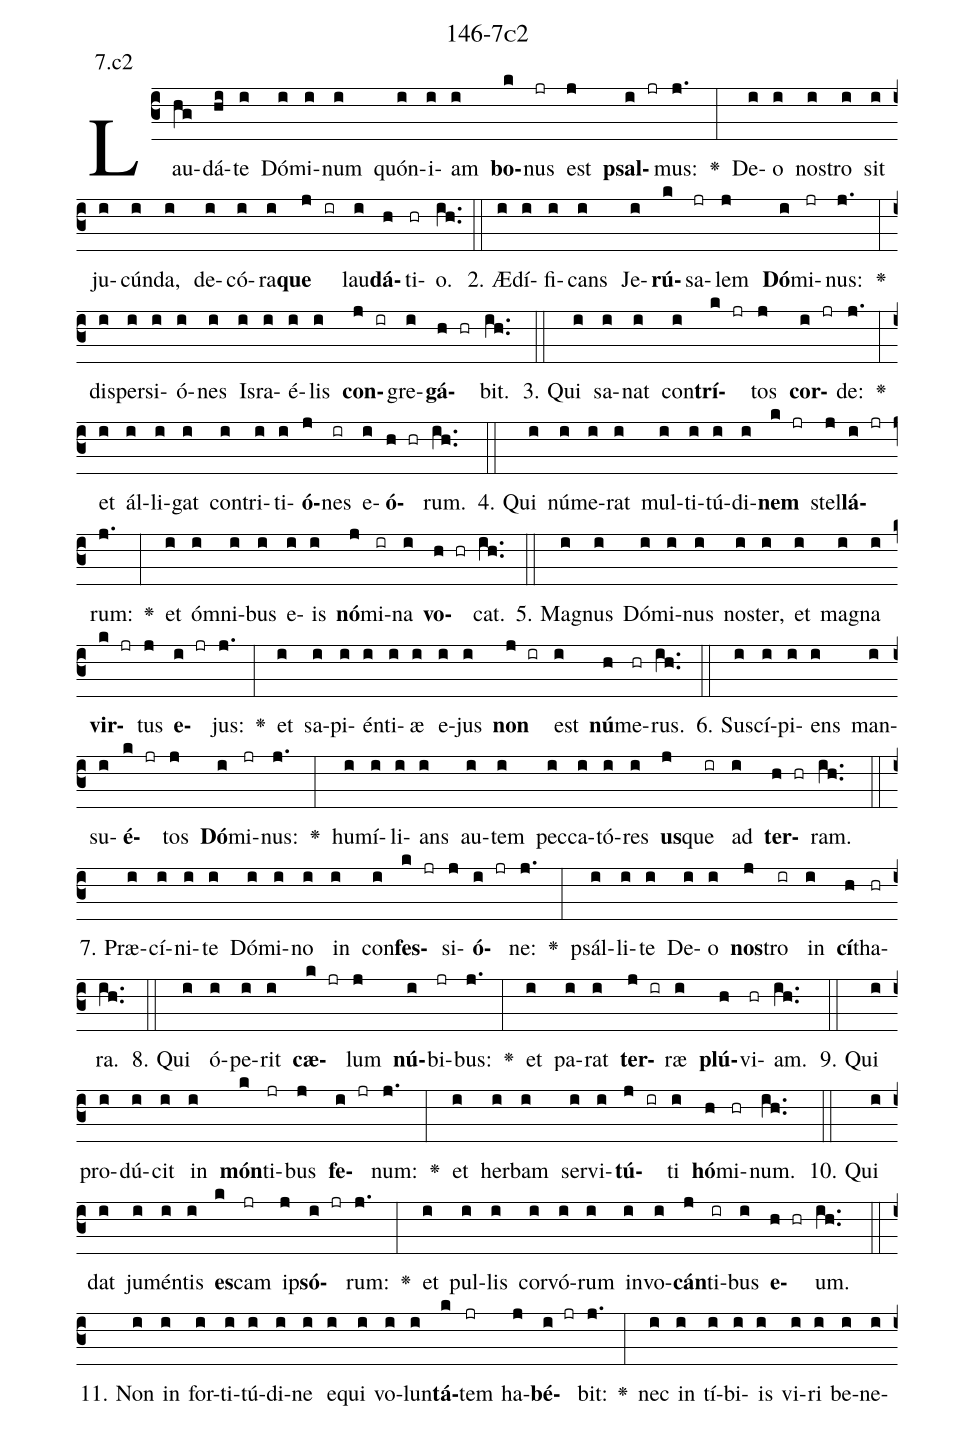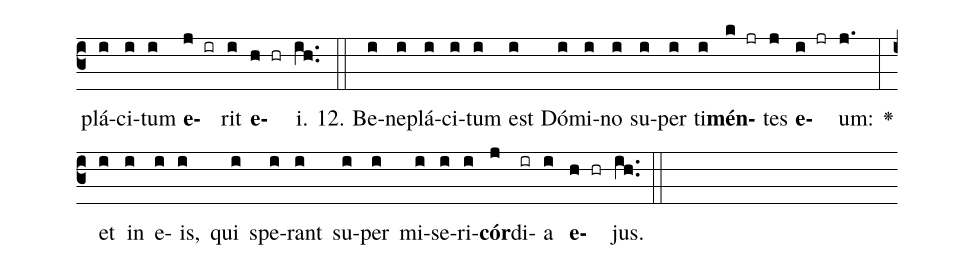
name: 146-7c2;
annotation: 7.c2;
%%
(c3)Lau(hg)dá(hi)te(i) Dó(i)mi(i)num(i) quón(i)i(i)am(i) <b>bo</b>(k)nus(jr) est(j) <b>psal</b>(i jr)mus:(j.) <v>\greheightstar</v>(:) De(i)o(i) nos(i)tro(i) sit(i) ju(i)cún(i)da,(i) de(i)có(i)ra(i)<b>que</b>(j ir) lau(i)<b>dá</b>(h)ti(hr)o.(ih..) (::)
2. Æ(i)dí(i)fi(i)cans(i) Je(i)<b>rú</b>(k)sa(jr)lem(j) <b>Dó</b>(i)mi(jr)nus:(j.) <v>\greheightstar</v>(:) di(i)sper(i)si(i)ó(i)nes(i) Is(i)ra(i)é(i)lis(i) <b>con</b>(j ir)gre(i)<b>gá</b>(h hr)bit.(ih..) (::)
3. Qui(i) sa(i)nat(i) con(i)<b>trí</b>(k jr)tos(j) <b>cor</b>(i jr)de:(j.) <v>\greheightstar</v>(:) et(i) ál(i)li(i)gat(i) con(i)tri(i)ti(i)<b>ó</b>(j)nes(ir) e(i)<b>ó</b>(h hr)rum.(ih..) (::)
4. Qui(i) nú(i)me(i)rat(i) mul(i)ti(i)tú(i)di(i)<b>nem</b>(k jr) stel(j)<b>lá</b>(i jr)rum:(j.) <v>\greheightstar</v>(:) et(i) óm(i)ni(i)bus(i) e(i)is(i) <b>nó</b>(j)mi(ir)na(i) <b>vo</b>(h hr)cat.(ih..) (::)
5. Ma(i)gnus(i) Dó(i)mi(i)nus(i) nos(i)ter,(i) et(i) ma(i)gna(i) <b>vir</b>(k jr)tus(j) <b>e</b>(i jr)jus:(j.) <v>\greheightstar</v>(:) et(i) sa(i)pi(i)én(i)ti(i)æ(i) e(i)jus(i) <b>non</b>(j ir) est(i) <b>nú</b>(h)me(hr)rus.(ih..) (::)
6. Su(i)scí(i)pi(i)ens(i) man(i)su(i)<b>é</b>(k jr)tos(j) <b>Dó</b>(i)mi(jr)nus:(j.) <v>\greheightstar</v>(:) hu(i)mí(i)li(i)ans(i) au(i)tem(i) pec(i)ca(i)tó(i)res(i) <b>us</b>(j)que(ir) ad(i) <b>ter</b>(h hr)ram.(ih..) (::)
7. Præ(i)cí(i)ni(i)te(i) Dó(i)mi(i)no(i) in(i) con(i)<b>fes</b>(k jr)si(j)<b>ó</b>(i jr)ne:(j.) <v>\greheightstar</v>(:) psál(i)li(i)te(i) De(i)o(i) <b>nos</b>(j)tro(ir) in(i) <b>cí</b>(h)tha(hr)ra.(ih..) (::)
8. Qui(i) ó(i)pe(i)rit(i) <b>cæ</b>(k jr)lum(j) <b>nú</b>(i)bi(jr)bus:(j.) <v>\greheightstar</v>(:) et(i) pa(i)rat(i) <b>ter</b>(j ir)ræ(i) <b>plú</b>(h)vi(hr)am.(ih..) (::)
9. Qui(i) pro(i)dú(i)cit(i) in(i) <b>món</b>(k)ti(jr)bus(j) <b>fe</b>(i jr)num:(j.) <v>\greheightstar</v>(:) et(i) her(i)bam(i) ser(i)vi(i)<b>tú</b>(j ir)ti(i) <b>hó</b>(h)mi(hr)num.(ih..) (::)
10. Qui(i) dat(i) ju(i)mén(i)tis(i) <b>es</b>(k)cam(jr) ip(j)<b>só</b>(i jr)rum:(j.) <v>\greheightstar</v>(:) et(i) pul(i)lis(i) cor(i)vó(i)rum(i) in(i)vo(i)<b>cán</b>(j)ti(ir)bus(i) <b>e</b>(h hr)um.(ih..) (::)
11. Non(i) in(i) for(i)ti(i)tú(i)di(i)ne(i) e(i)qui(i) vo(i)lun(i)<b>tá</b>(k)tem(jr) ha(j)<b>bé</b>(i jr)bit:(j.) <v>\greheightstar</v>(:) nec(i) in(i) tí(i)bi(i)is(i) vi(i)ri(i) be(i)ne(i)plá(i)ci(i)tum(i) <b>e</b>(j ir)rit(i) <b>e</b>(h hr)i.(ih..) (::)
12. Be(i)ne(i)plá(i)ci(i)tum(i) est(i) Dó(i)mi(i)no(i) su(i)per(i) ti(i)<b>mén</b>(k jr)tes(j) <b>e</b>(i jr)um:(j.) <v>\greheightstar</v>(:) et(i) in(i) e(i)is,(i) qui(i) spe(i)rant(i) su(i)per(i) mi(i)se(i)ri(i)<b>cór</b>(j)di(ir)a(i) <b>e</b>(h hr)jus.(ih..) (::)
